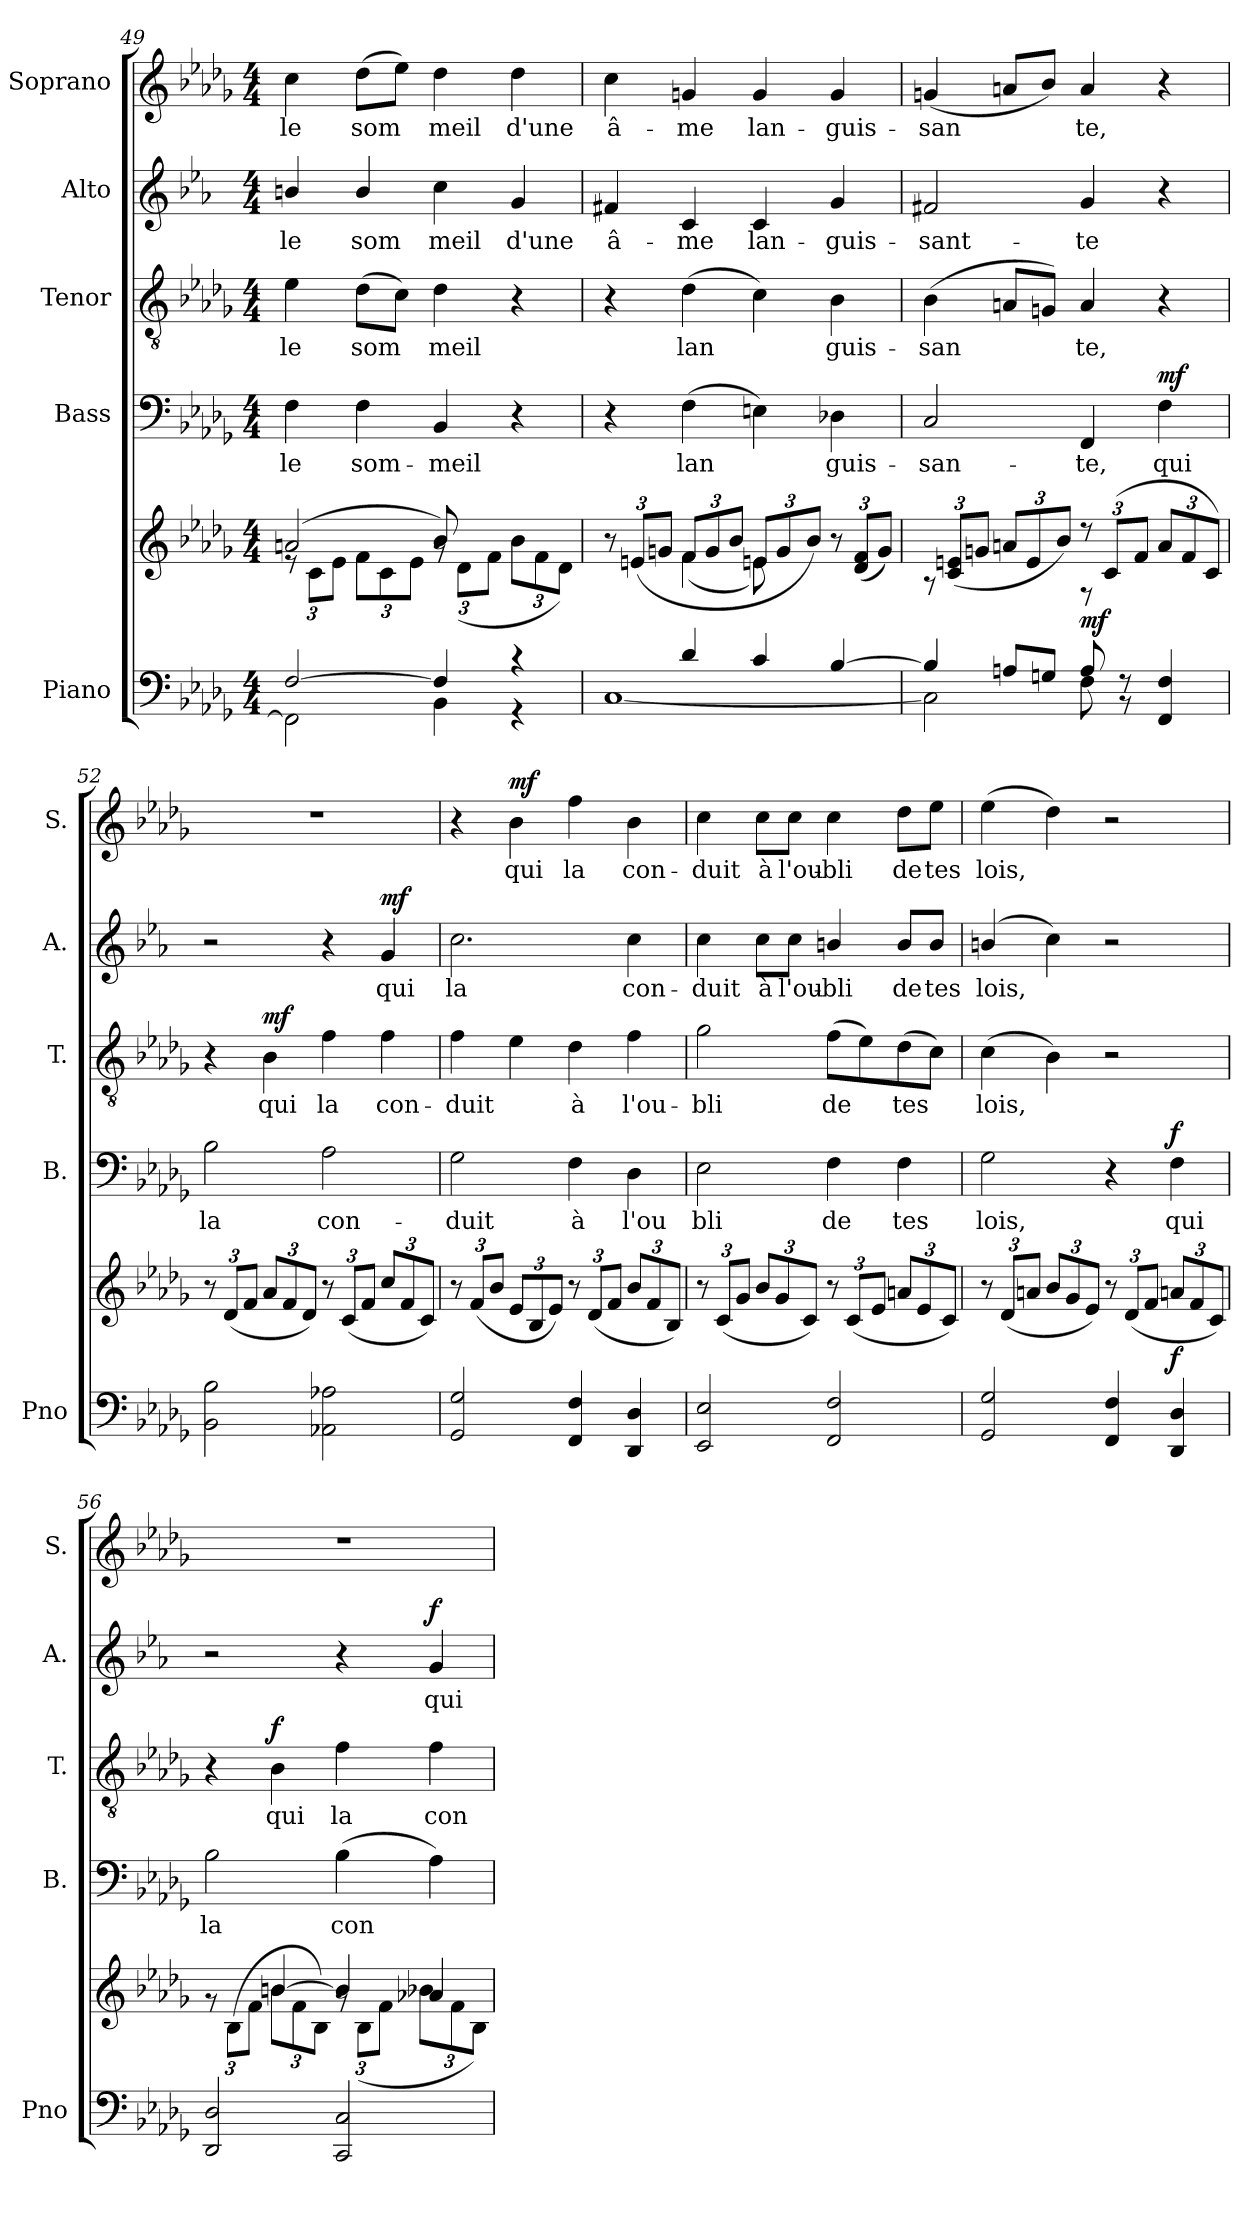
**kern	**kern	**dynam	**kern	**text	**dynam	**kern	**text	**dynam	**kern	**text	**dynam	**kern	**text	**dynam
*part5	*part5	*part5	*part4	*part4	*part4	*part3	*part3	*part3	*part2	*part2	*part2	*part1	*part1	*part1
*staff6	*staff5	*staff5/6	*staff4	*staff4	*staff4	*staff3	*staff3	*staff3	*staff2	*staff2	*staff2	*staff1	*staff1	*staff1
*I"Piano	*	*	*I"Bass	*	*	*I"Tenor	*	*	*I"Alto	*	*	*I"Soprano	*	*
*I'Pno	*	*	*I'B.	*	*	*I'T.	*	*	*I'A.	*	*	*I'S.	*	*
!!LO:PB:g=z
*clefF4	*clefG2	*	*clefF4	*	*	*clefGv2	*	*	*clefG2	*	*	*clefG2	*	*
*	*	*	*	*	*	*	*	*	*ITrd1c2	*	*	*	*	*
*k[b-e-a-d-g-]	*k[b-e-a-d-g-]	*	*k[b-e-a-d-g-]	*	*	*k[b-e-a-d-g-]	*	*	*k[b-e-a-d-g-]	*	*	*k[b-e-a-d-g-]	*	*
*M4/4	*M4/4	*	*M4/4	*	*	*M4/4	*	*	*M4/4	*	*	*M4/4	*	*
=49	=49	=49	=49	=49	=49	=49	=49	=49	=49	=49	=49	=49	=49	=49
*^	*^	*	*	*	*	*	*	*	*	*	*	*	*	*
*	*	*	*Xbrackettup	*	*	*	*	*	*	*	*	*	*	*	*	*
!	!	!	!	!	!	!LO:LY:b	!	!	!LO:LY:b	!	!	!LO:LY:b	!	!	!LO:LY:b	!
[2F/	2FF\]	(2an/	12re	.	4F\	le	.	4e-\	le	.	4an/	le	.	4cc\	le	.
.	.	.	12c\L	.	.	.	.	.	.	.	.	.	.	.	.	.
.	.	.	12e-\J	.	.	.	.	.	.	.	.	.	.	.	.	.
!	!	!	!	!	!	!LO:LY:b	!	!	!LO:LY:b	!	!	!LO:LY:b	!	!	!LO:LY:b	!
.	.	.	12f\L	.	4F\	-som-	.	(8d-\L	-som	.	4a/	-som	.	(8dd-\L	-som	.
.	.	.	12c\	.	.	.	.	.	.	.	.	.	.	.	.	.
.	.	.	.	.	.	.	.	8c\J)	.	.	.	.	.	8ee-\J)	.	.
.	.	.	12e-\J	.	.	.	.	.	.	.	.	.	.	.	.	.
!	!	!	!	!	!	!LO:LY:b	!	!	!LO:LY:b	!	!	!LO:LY:b	!	!	!LO:LY:b	!
4F/]	4BB-\	8b-/)	12rg	.	4BB-/	-meil	.	4d-\	meil	.	4b-\	meil	.	4dd-\	meil	.
.	.	.	(12d-\L	.	.	.	.	.	.	.	.	.	.	.	.	.
.	.	8ryy	.	.	.	.	.	.	.	.	.	.	.	.	.	.
.	.	.	12f\J	.	.	.	.	.	.	.	.	.	.	.	.	.
!	!	!	!	!	!	!	!	!	!	!	!	!LO:LY:b	!	!	!LO:LY:b	!
4r	4r	4ryy	12b-\L	.	4r	.	.	4r	.	.	4f/	d'une	.	4dd-\	d'une	.
.	.	.	12f\	.	.	.	.	.	.	.	.	.	.	.	.	.
.	.	.	12d-\J)	.	.	.	.	.	.	.	.	.	.	.	.	.
=50	=50	=50	=50	=50	=50	=50	=50	=50	=50	=50	=50	=50	=50	=50	=50	=50
!	!	!	!	!	!	!	!	!	!	!	!	!LO:LY:b	!	!	!LO:LY:b	!
4ryy	[1C	12r	4ryy	.	4r	.	.	4r	.	.	4en/	â-	.	4cc\	â-	.
.	.	(12en/L	.	.	.	.	.	.	.	.	.	.	.	.	.	.
.	.	12gn/J	.	.	.	.	.	.	.	.	.	.	.	.	.	.
!	!	!	!	!	!	!LO:LY:b	!	!	!LO:LY:b	!	!	!LO:LY:b	!	!	!LO:LY:b	!
4d-/	.	12f/L	(4f\	.	(4F\	lan	.	(4d-\	lan	.	4B-/	-me	.	4gn/	-me	.
.	.	12g/	.	.	.	.	.	.	.	.	.	.	.	.	.	.
.	.	12b-/J	.	.	.	.	.	.	.	.	.	.	.	.	.	.
!	!	!	!	!	!	!	!	!	!	!	!	!LO:LY:b	!	!	!LO:LY:b	!
4c/	.	12e/L	8en\)	.	4En\)	.	.	4c\)	.	.	4B-/	lan-	.	4g/	lan-	.
.	.	12g/	.	.	.	.	.	.	.	.	.	.	.	.	.	.
.	.	.	8ryy	.	.	.	.	.	.	.	.	.	.	.	.	.
.	.	12b-/J)	.	.	.	.	.	.	.	.	.	.	.	.	.	.
!	!	!	!	!	!	!LO:LY:b	!	!	!LO:LY:b	!	!	!LO:LY:b	!	!	!LO:LY:b	!
[4B-/	.	12r	4ryy	.	4D-X\	guis-	.	4B-\	guis-	.	4f/	-guis-	.	4g/	-guis-	.
.	.	(12d-/ 12f/L	.	.	.	.	.	.	.	.	.	.	.	.	.	.
.	.	12g/J)	.	.	.	.	.	.	.	.	.	.	.	.	.	.
=51	=51	=51	=51	=51	=51	=51	=51	=51	=51	=51	=51	=51	=51	=51	=51	=51
!	!	!	!	!	!	!LO:LY:b	!	!	!LO:LY:b	!	!	!LO:LY:b	!	!	!LO:LY:b	!
4B-/]	2C\]	12rA	4ryy	.	2C/	san-	.	(4B-\	-san	.	2en/	-sant-	.	(4gn/	-san	.
.	.	(12c/ 12en/L	.	.	.	.	.	.	.	.	.	.	.	.	.	.
.	.	12gn/J	.	.	.	.	.	.	.	.	.	.	.	.	.	.
8An/L	.	12an/L	4ryy	.	.	.	.	8An/L	.	.	.	.	.	8an/L	.	.
.	.	12e/	.	.	.	.	.	.	.	.	.	.	.	.	.	.
8Gn/J	.	.	.	.	.	.	.	8Gn/J)	.	.	.	.	.	8b-/J)	.	.
.	.	12b-/J)	.	.	.	.	.	.	.	.	.	.	.	.	.	.
!	!	!	!	!LO:DY:a=2	!	!LO:LY:b	!	!	!LO:LY:b	!	!	!LO:LY:b	!	!	!LO:LY:b	!
8A/	8F\	12r	8r	mf	4FF/	-te,	.	4A/	te,	.	4f/	-te	.	4a/	te,	.
.	.	(12c/L	.	.	.	.	.	.	.	.	.	.	.	.	.	.
8r	8r	.	8ryy	.	.	.	.	.	.	.	.	.	.	.	.	.
.	.	12f/J	.	.	.	.	.	.	.	.	.	.	.	.	.	.
!	!	!	!	!	!	!LO:LY:b	!LO:DY:a	!	!	!	!	!	!	!	!	!
4FF/ 4F/	4ryy	12a/L	4ryy	.	4F\	qui	mf	4r	.	.	4r	.	.	4r	.	.
.	.	12f/	.	.	.	.	.	.	.	.	.	.	.	.	.	.
.	.	12c/J)	.	.	.	.	.	.	.	.	.	.	.	.	.	.
*	*	*v	*v	*	*	*	*	*	*	*	*	*	*	*	*	*
=52	=52	=52	=52	=52	=52	=52	=52	=52	=52	=52	=52	=52	=52	=52	=52
!	!	!	!	!	!LO:LY:b	!	!	!	!	!	!	!	!	!	!
2BB-\ 2B-\	1ryy	12r	.	2B-\	la	.	4r	.	.	2r	.	.	1r	.	.
.	.	(12d-/L	.	.	.	.	.	.	.	.	.	.	.	.	.
.	.	12f/J	.	.	.	.	.	.	.	.	.	.	.	.	.
!	!	!	!	!	!	!	!	!LO:LY:b	!LO:DY:a	!	!	!	!	!	!
.	.	12a-/L	.	.	.	.	4B-\	qui	mf	.	.	.	.	.	.
.	.	12f/	.	.	.	.	.	.	.	.	.	.	.	.	.
.	.	12d-/J)	.	.	.	.	.	.	.	.	.	.	.	.	.
!	!	!	!	!	!LO:LY:b	!	!	!LO:LY:b	!	!	!	!	!	!	!
2AA-X\ 2A-X\	.	12r	.	2A-\	con-	.	4f\	la	.	4r	.	.	.	.	.
.	.	(12c/L	.	.	.	.	.	.	.	.	.	.	.	.	.
.	.	12f/J	.	.	.	.	.	.	.	.	.	.	.	.	.
!	!	!	!	!	!	!	!	!LO:LY:b	!	!	!LO:LY:b	!LO:DY:a	!	!	!
.	.	12cc/L	.	.	.	.	4f\	con-	.	4f/	qui	mf	.	.	.
.	.	12f/	.	.	.	.	.	.	.	.	.	.	.	.	.
.	.	12c/J)	.	.	.	.	.	.	.	.	.	.	.	.	.
!!LO:LB:g=z
=53	=53	=53	=53	=53	=53	=53	=53	=53	=53	=53	=53	=53	=53	=53	=53
!	!	!	!	!	!LO:LY:b	!	!	!LO:LY:b	!	!	!LO:LY:b	!	!	!	!
2GG-/ 2G-/	1ryy	12r	.	2G-\	-duit	.	4f\	-duit	.	2.b-\	la	.	4r	.	.
.	.	(12f/L	.	.	.	.	.	.	.	.	.	.	.	.	.
.	.	12b-/J	.	.	.	.	.	.	.	.	.	.	.	.	.
!	!	!	!	!	!	!	!	!	!	!	!	!	!	!LO:LY:b	!LO:DY:a
.	.	12e-/L	.	.	.	.	4e-\	.	.	.	.	.	4b-\	qui	mf
.	.	12B-/	.	.	.	.	.	.	.	.	.	.	.	.	.
.	.	12e-/J)	.	.	.	.	.	.	.	.	.	.	.	.	.
!	!	!	!	!	!LO:LY:b	!	!	!LO:LY:b	!	!	!	!	!	!LO:LY:b	!
4FF/ 4F/	.	12r	.	4F\	à	.	4d-\	à	.	.	.	.	4ff\	la	.
.	.	(12d-/L	.	.	.	.	.	.	.	.	.	.	.	.	.
.	.	12f/J	.	.	.	.	.	.	.	.	.	.	.	.	.
!	!	!	!	!	!LO:LY:b	!	!	!LO:LY:b	!	!	!LO:LY:b	!	!	!LO:LY:b	!
4DD-/ 4D-/	.	12b-/L	.	4D-\	l'ou	.	4f\	l'ou-	.	4b-\	con-	.	4b-\	con-	.
.	.	12f/	.	.	.	.	.	.	.	.	.	.	.	.	.
.	.	12B-/J)	.	.	.	.	.	.	.	.	.	.	.	.	.
=54	=54	=54	=54	=54	=54	=54	=54	=54	=54	=54	=54	=54	=54	=54	=54
!	!	!	!	!	!LO:LY:b	!	!	!LO:LY:b	!	!	!LO:LY:b	!	!	!LO:LY:b	!
2EE-/ 2E-/	1ryy	12r	.	2E-\	bli	.	2g-\	-bli	.	4b-\	-duit	.	4cc\	-duit	.
.	.	(12c/L	.	.	.	.	.	.	.	.	.	.	.	.	.
.	.	12g-/J	.	.	.	.	.	.	.	.	.	.	.	.	.
!	!	!	!	!	!	!	!	!	!	!	!LO:LY:b	!	!	!LO:LY:b	!
.	.	12b-/L	.	.	.	.	.	.	.	8b-\L	à	.	8cc\L	à	.
.	.	12g-/	.	.	.	.	.	.	.	.	.	.	.	.	.
!	!	!	!	!	!	!	!	!	!	!	!LO:LY:b	!	!	!LO:LY:b	!
.	.	.	.	.	.	.	.	.	.	8b-\J	l'ou-	.	8cc\J	l'ou-	.
.	.	12c/J)	.	.	.	.	.	.	.	.	.	.	.	.	.
!	!	!	!	!	!LO:LY:b	!	!	!LO:LY:b	!	!	!LO:LY:b	!	!	!LO:LY:b	!
2FF/ 2F/	.	12r	.	4F\	de	.	(8f\L	de	.	4an/	-bli	.	4cc\	-bli	.
.	.	(12c/L	.	.	.	.	.	.	.	.	.	.	.	.	.
.	.	.	.	.	.	.	8e-\)	.	.	.	.	.	.	.	.
.	.	12e-/J	.	.	.	.	.	.	.	.	.	.	.	.	.
!	!	!	!	!	!LO:LY:b	!	!	!LO:LY:b	!	!	!LO:LY:b	!	!	!LO:LY:b	!
.	.	12an/L	.	4F\	tes	.	(8d-\	tes	.	8a/L	de	.	8dd-\L	de	.
.	.	12e-/	.	.	.	.	.	.	.	.	.	.	.	.	.
!	!	!	!	!	!	!	!	!	!	!	!LO:LY:b	!	!	!LO:LY:b	!
.	.	.	.	.	.	.	8c\J)	.	.	8a/J	tes	.	8ee-\J	tes	.
.	.	12c/J)	.	.	.	.	.	.	.	.	.	.	.	.	.
=55	=55	=55	=55	=55	=55	=55	=55	=55	=55	=55	=55	=55	=55	=55	=55
!	!	!	!	!	!LO:LY:b	!	!	!LO:LY:b	!	!	!LO:LY:b	!	!	!LO:LY:b	!
2GG-/ 2G-/	1ryy	12r	.	2G-\	lois,	.	(4c\	lois,	.	(4an/	lois,	.	(4ee-\	lois,	.
.	.	(12d-/L	.	.	.	.	.	.	.	.	.	.	.	.	.
.	.	12an/J	.	.	.	.	.	.	.	.	.	.	.	.	.
.	.	12b-/L	.	.	.	.	4B-\)	.	.	4b-\)	.	.	4dd-\)	.	.
.	.	12g-/	.	.	.	.	.	.	.	.	.	.	.	.	.
.	.	12e-/J)	.	.	.	.	.	.	.	.	.	.	.	.	.
4FF/ 4F/	.	12r	.	4r	.	.	2r	.	.	2r	.	.	2r	.	.
.	.	(12d-/L	.	.	.	.	.	.	.	.	.	.	.	.	.
.	.	12f/J	.	.	.	.	.	.	.	.	.	.	.	.	.
!	!	!	!LO:DY:a=2	!	!LO:LY:b	!LO:DY:a	!	!	!	!	!	!	!	!	!
4DD-/ 4D-/	.	12an/L	f	4F\	qui	f	.	.	.	.	.	.	.	.	.
.	.	12f/	.	.	.	.	.	.	.	.	.	.	.	.	.
.	.	12c/J)	.	.	.	.	.	.	.	.	.	.	.	.	.
=56	=56	=56	=56	=56	=56	=56	=56	=56	=56	=56	=56	=56	=56	=56	=56
*	*	*^	*	*	*	*	*	*	*	*	*	*	*	*	*
!	!	!	!	!	!	!LO:LY:b	!	!	!	!	!	!	!	!	!	!
2DD-/ 2D-/	1ryy	4ryy	12rg	.	2B-\	la	.	4r	.	.	2r	.	.	1r	.	.
.	.	.	(12B-\L	.	.	.	.	.	.	.	.	.	.	.	.	.
.	.	.	12f\J	.	.	.	.	.	.	.	.	.	.	.	.	.
!	!	!	!	!	!	!	!	!	!LO:LY:b	!LO:DY:a	!	!	!	!	!	!
.	.	[4b-/	12bn\L	.	.	.	.	4B-\	qui	f	.	.	.	.	.	.
.	.	.	12f\	.	.	.	.	.	.	.	.	.	.	.	.	.
.	.	.	12B-\J)	.	.	.	.	.	.	.	.	.	.	.	.	.
!	!	!	!	!	!	!LO:LY:b	!	!	!LO:LY:b	!	!	!	!	!	!	!
2CC/ 2C/	.	4b-/]	12rg	.	(4B-\	con	.	4f\	la	.	4r	.	.	.	.	.
.	.	.	(12B-\L	.	.	.	.	.	.	.	.	.	.	.	.	.
.	.	.	12f\J	.	.	.	.	.	.	.	.	.	.	.	.	.
!	!	!	!	!	!	!	!	!	!LO:LY:b	!	!	!LO:LY:b	!LO:DY:a	!	!	!
.	.	4a-X/	12b-X\L	.	4A-\)	.	.	4f\	con-	.	4f/	qui	f	.	.	.
.	.	.	12f\	.	.	.	.	.	.	.	.	.	.	.	.	.
.	.	.	12B-\J)	.	.	.	.	.	.	.	.	.	.	.	.	.
*v	*v	*	*	*	*	*	*	*	*	*	*	*	*	*	*	*
*	*v	*v	*	*	*	*	*	*	*	*	*	*	*	*	*
=	=	=	=	=	=	=	=	=	=	=	=	=	=	=
*-	*-	*-	*-	*-	*-	*-	*-	*-	*-	*-	*-	*-	*-	*-
